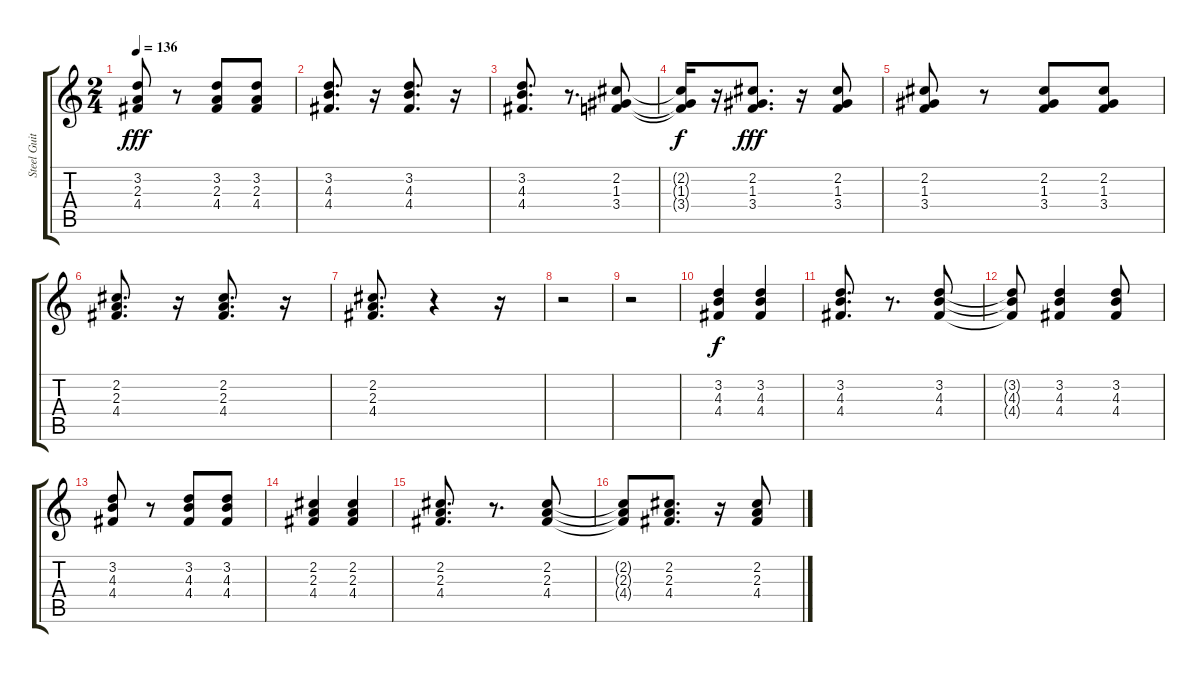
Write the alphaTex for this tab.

\track ("Steel Guitar" "Steel Guit") {instrument acousticguitarsteel}
\staff {score tabs}
\tuning (E4 B3 G3 D3 A2 E2) {hide}
\ts (2 4)
\tempo 136
\clef g2
\ks c
(3.2 2.3 4.4).8{dy fff} r.8 (3.2 2.3 4.4).8 (3.2 2.3 4.4).8 |
(3.2 4.3 4.4).8{d} r.16 (3.2 4.3 4.4).8{d} r.16 |
(3.2 4.3 4.4).8{d} r.8{d} (2.2 1.3 3.4).8 |
(2.2{t} 1.3{t} 3.4{t}).16{dy f} r.16 (2.2 1.3 3.4).8{d dy fff} r.16 (2.2 1.3 3.4).8 |
(2.2 1.3 3.4).8 r.8 (2.2 1.3 3.4).8 (2.2 1.3 3.4).8 |
(2.2 2.3 4.4).8{d} r.16 (2.2 2.3 4.4).8{d} r.16 |
(2.2 2.3 4.4).8{d} r.4 r.16 |
r.2 |
r.2 |
(3.2 4.3 4.4).4{dy f} (3.2 4.3 4.4).4 |
(3.2 4.3 4.4).8{d} r.8{d} (3.2 4.3 4.4).8 |
(3.2{t} 4.3{t} 4.4{t}).8 (3.2 4.3 4.4).4 (3.2 4.3 4.4).8 |
(3.2 4.3 4.4).8 r.8 (3.2 4.3 4.4).8 (3.2 4.3 4.4).8 |
(2.2 2.3 4.4).4 (2.2 2.3 4.4).4 |
(2.2 2.3 4.4).8{d} r.8{d} (2.2 2.3 4.4).8 |
(2.2{t} 2.3{t} 4.4{t}).8 (2.2 2.3 4.4).8{d} r.16 (2.2 2.3 4.4).8
